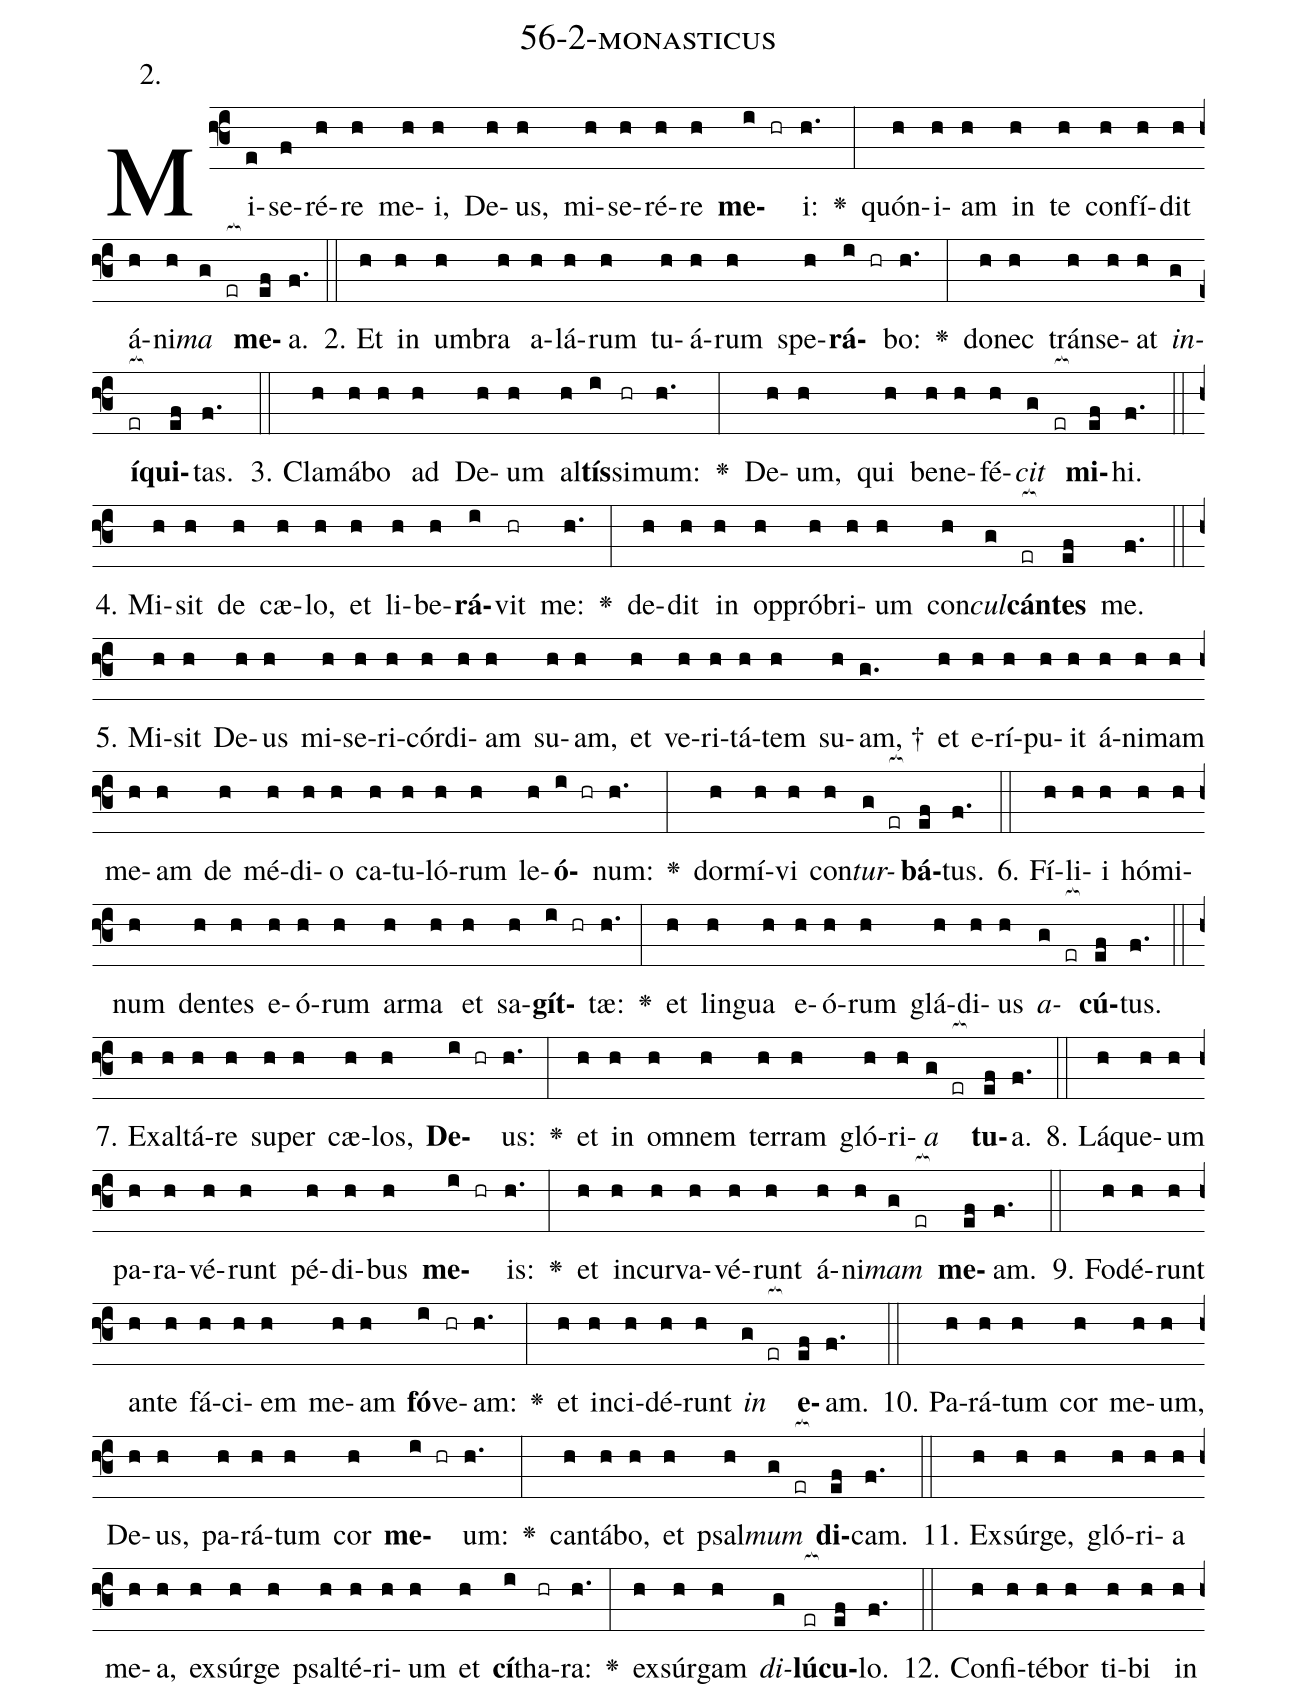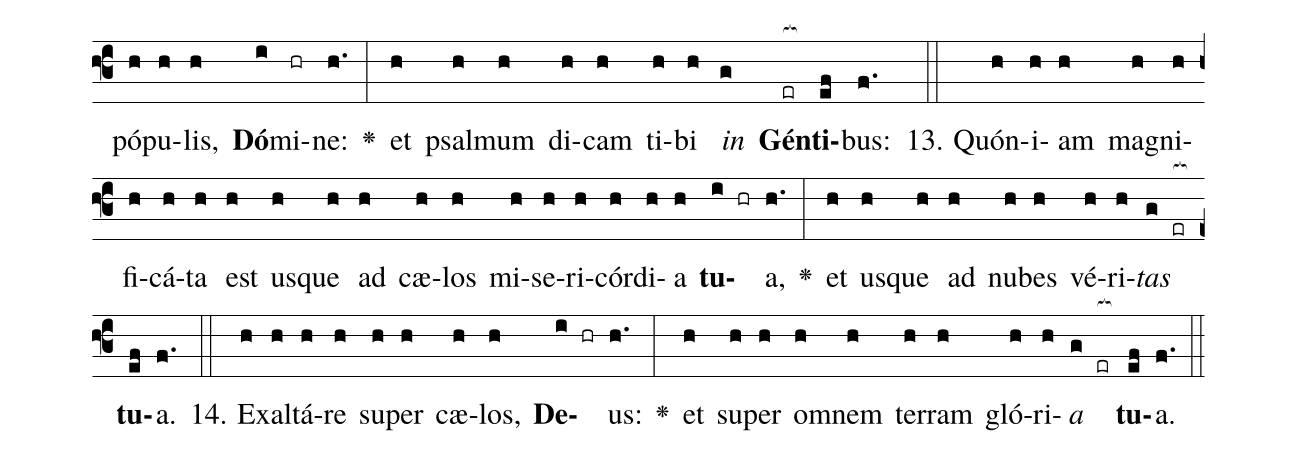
name: 56-2-monasticus;
annotation: 2.;
%%
(f3)Mi(e)se(f)ré(h)re(h) me(h)i,(h) De(h)us,(h) mi(h)se(h)ré(h)re(h) <b>me</b>(i hr)i:(h.) <v>\greheightstar</v>(:) quón(h)i(h)am(h) in(h) te(h) con(h)fí(h)dit(h) á(h)ni(h)<i>ma</i>(g er[ocb:1{]) <b>me</b>(ef[ocb:0}])a.(f.) (::)
2. Et(h) in(h) um(h)bra(h) a(h)lá(h)rum(h) tu(h)á(h)rum(h) spe(h)<b>rá</b>(i hr)bo:(h.) <v>\greheightstar</v>(:) do(h)nec(h) tráns(h)e(h)at(h) <i>in</i>(g)<b>í</b>(er[ocb:1{])<b>qui</b>(ef[ocb:0}])tas.(f.) (::)
3. Cla(h)má(h)bo(h) ad(h) De(h)um(h) al(h)<b>tís</b>(i)si(hr)mum:(h.) <v>\greheightstar</v>(:) De(h)um,(h) qui(h) be(h)ne(h)fé(h)<i>cit</i>(g er[ocb:1{]) <b>mi</b>(ef[ocb:0}])hi.(f.) (::)
4. Mi(h)sit(h) de(h) cæ(h)lo,(h) et(h) li(h)be(h)<b>rá</b>(i)vit(hr) me:(h.) <v>\greheightstar</v>(:) de(h)dit(h) in(h) op(h)pró(h)bri(h)um(h) con(h)<i>cul</i>(g)<b>cán</b>(er[ocb:1{])<b>tes</b>(ef[ocb:0}]) me.(f.) (::)
5. Mi(h)sit(h) De(h)us(h) mi(h)se(h)ri(h)cór(h)di(h)am(h) su(h)am,(h) et(h) ve(h)ri(h)tá(h)tem(h) su(h)am, †(g.) et(h) e(h)rí(h)pu(h)it(h) á(h)ni(h)mam(h) me(h)am(h) de(h) mé(h)di(h)o(h) ca(h)tu(h)ló(h)rum(h) le(h)<b>ó</b>(i hr)num:(h.) <v>\greheightstar</v>(:) dor(h)mí(h)vi(h) con(h)<i>tur</i>(g er[ocb:1{])<b>bá</b>(ef[ocb:0}])tus.(f.) (::)
6. Fí(h)li(h)i(h) hó(h)mi(h)num(h) den(h)tes(h) e(h)ó(h)rum(h) ar(h)ma(h) et(h) sa(h)<b>gít</b>(i hr)tæ:(h.) <v>\greheightstar</v>(:) et(h) lin(h)gua(h) e(h)ó(h)rum(h) glá(h)di(h)us(h) <i>a</i>(g er[ocb:1{])<b>cú</b>(ef[ocb:0}])tus.(f.) (::)
7. Ex(h)al(h)tá(h)re(h) su(h)per(h) cæ(h)los,(h) <b>De</b>(i hr)us:(h.) <v>\greheightstar</v>(:) et(h) in(h) om(h)nem(h) ter(h)ram(h) gló(h)ri(h)<i>a</i>(g er[ocb:1{]) <b>tu</b>(ef[ocb:0}])a.(f.) (::)
8. Lá(h)que(h)um(h) pa(h)ra(h)vé(h)runt(h) pé(h)di(h)bus(h) <b>me</b>(i hr)is:(h.) <v>\greheightstar</v>(:) et(h) in(h)cur(h)va(h)vé(h)runt(h) á(h)ni(h)<i>mam</i>(g er[ocb:1{]) <b>me</b>(ef[ocb:0}])am.(f.) (::)
9. Fo(h)dé(h)runt(h) an(h)te(h) fá(h)ci(h)em(h) me(h)am(h) <b>fó</b>(i)ve(hr)am:(h.) <v>\greheightstar</v>(:) et(h) in(h)ci(h)dé(h)runt(h) <i>in</i>(g er[ocb:1{]) <b>e</b>(ef[ocb:0}])am.(f.) (::)
10. Pa(h)rá(h)tum(h) cor(h) me(h)um,(h) De(h)us,(h) pa(h)rá(h)tum(h) cor(h) <b>me</b>(i hr)um:(h.) <v>\greheightstar</v>(:) can(h)tá(h)bo,(h) et(h) psal(h)<i>mum</i>(g er[ocb:1{]) <b>di</b>(ef[ocb:0}])cam.(f.) (::)
11. Ex(h)súr(h)ge,(h) gló(h)ri(h)a(h) me(h)a,(h) ex(h)súr(h)ge(h) psal(h)té(h)ri(h)um(h) et(h) <b>cí</b>(i)tha(hr)ra:(h.) <v>\greheightstar</v>(:) ex(h)súr(h)gam(h) <i>di</i>(g)<b>lú</b>(er[ocb:1{])<b>cu</b>(ef[ocb:0}])lo.(f.) (::)
12. Con(h)fi(h)té(h)bor(h) ti(h)bi(h) in(h) pó(h)pu(h)lis,(h) <b>Dó</b>(i)mi(hr)ne:(h.) <v>\greheightstar</v>(:) et(h) psal(h)mum(h) di(h)cam(h) ti(h)bi(h) <i>in</i>(g) <b>Gén</b>(er[ocb:1{])<b>ti</b>(ef[ocb:0}])bus:(f.) (::)
13. Quón(h)i(h)am(h) ma(h)gni(h)fi(h)cá(h)ta(h) est(h) us(h)que(h) ad(h) cæ(h)los(h) mi(h)se(h)ri(h)cór(h)di(h)a(h) <b>tu</b>(i hr)a,(h.) <v>\greheightstar</v>(:) et(h) us(h)que(h) ad(h) nu(h)bes(h) vé(h)ri(h)<i>tas</i>(g er[ocb:1{]) <b>tu</b>(ef[ocb:0}])a.(f.) (::)
14. Ex(h)al(h)tá(h)re(h) su(h)per(h) cæ(h)los,(h) <b>De</b>(i hr)us:(h.) <v>\greheightstar</v>(:) et(h) su(h)per(h) om(h)nem(h) ter(h)ram(h) gló(h)ri(h)<i>a</i>(g er[ocb:1{]) <b>tu</b>(ef[ocb:0}])a.(f.) (::)
